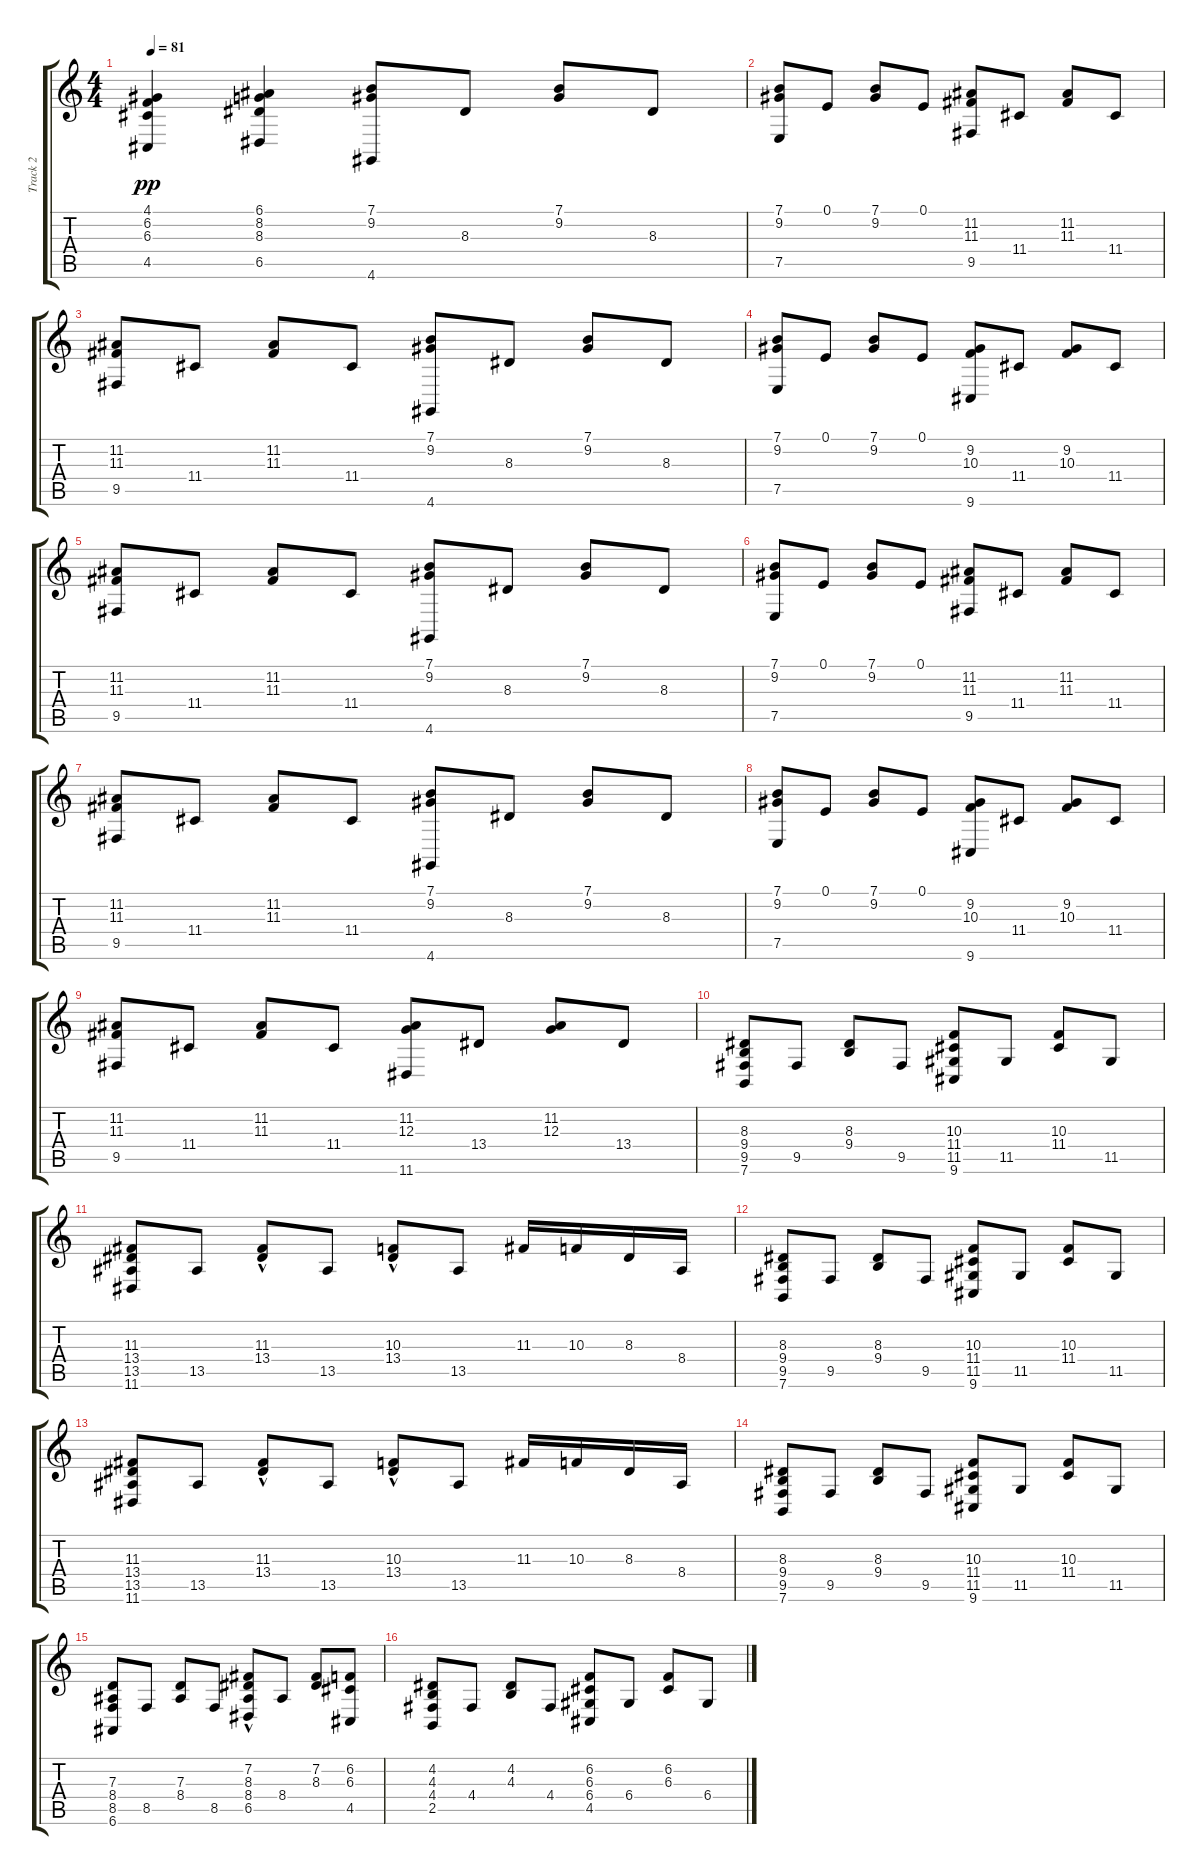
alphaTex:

\track ("Track 2" "Track 2") {instrument electricpiano1}
\staff {score tabs}
\tuning (E4 B3 G3 D3 A2 E2) {hide}
\ts (4 4)
\tempo 81
\clef g2
\ks c
(4.1 6.2 6.3 4.5).4{dy pp instrument electricpiano1} (6.1 8.2 8.3 6.5).4 (7.1 9.2 4.6).8 8.3.8 (7.1 9.2).8 8.3.8 |
(7.1 9.2 7.5).8 0.1.8 (7.1 9.2).8 0.1.8 (11.2 11.3 9.5).8 11.4.8 (11.2 11.3).8 11.4.8 |
(11.2 11.3 9.5).8 11.4.8 (11.2 11.3).8 11.4.8 (7.1 9.2 4.6).8 8.3.8 (7.1 9.2).8 8.3.8 |
(7.1 9.2 7.5).8 0.1.8 (7.1 9.2).8 0.1.8 (9.2 10.3 9.6).8 11.4.8 (9.2 10.3).8 11.4.8 |
(11.2 11.3 9.5).8 11.4.8 (11.2 11.3).8 11.4.8 (7.1 9.2 4.6).8 8.3.8 (7.1 9.2).8 8.3.8 |
(7.1 9.2 7.5).8 0.1.8 (7.1 9.2).8 0.1.8 (11.2 11.3 9.5).8 11.4.8 (11.2 11.3).8 11.4.8 |
(11.2 11.3 9.5).8 11.4.8 (11.2 11.3).8 11.4.8 (7.1 9.2 4.6).8 8.3.8 (7.1 9.2).8 8.3.8 |
(7.1 9.2 7.5).8 0.1.8 (7.1 9.2).8 0.1.8 (9.2 10.3 9.6).8 11.4.8 (9.2 10.3).8 11.4.8 |
(11.2 11.3 9.5).8 11.4.8 (11.2 11.3).8 11.4.8 (11.2 12.3 11.6).8 13.4.8 (11.2 12.3).8 13.4.8 |
(8.3 9.4 9.5 7.6).8 9.5.8 (8.3 9.4).8 9.5.8 (10.3 11.4 11.5 9.6).8 11.5.8 (10.3 11.4).8 11.5.8 |
(11.3 13.4 13.5 11.6).8 13.5.8 (11.3{hac} 13.4).8 13.5.8 (10.3 13.4{hac}).8 13.5.8 11.3.16 10.3.16 8.3.16 8.4.16 |
(8.3 9.4 9.5 7.6).8 9.5.8 (8.3 9.4).8 9.5.8 (10.3 11.4 11.5 9.6).8 11.5.8 (10.3 11.4).8 11.5.8 |
(11.3 13.4 13.5 11.6).8 13.5.8 (11.3{hac} 13.4).8 13.5.8 (10.3 13.4{hac}).8 13.5.8 11.3.16 10.3.16 8.3.16 8.4.16 |
(8.3 9.4 9.5 7.6).8 9.5.8 (8.3 9.4).8 9.5.8 (10.3 11.4 11.5 9.6).8 11.5.8 (10.3 11.4).8 11.5.8 |
(7.3 8.4 8.5 6.6).8 8.5.8 (7.3 8.4).8 8.5.8 (7.2 8.3 8.4 6.5{hac}).8 8.4.8 (7.2 8.3).8 (6.2 6.3 4.5).8 |
(4.2 4.3 4.4 2.5).8 4.4.8 (4.2 4.3).8 4.4.8 (6.2 6.3 6.4 4.5).8 6.4.8 (6.2 6.3).8 6.4.8
